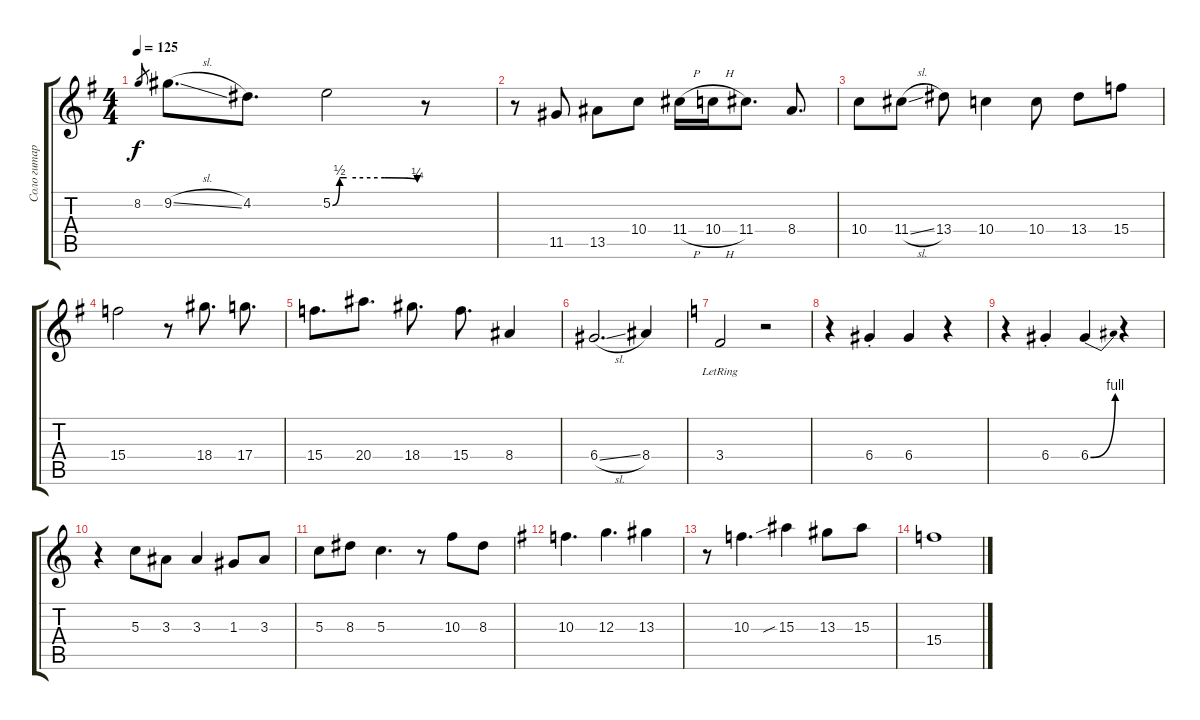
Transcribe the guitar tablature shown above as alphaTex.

\track ("Соло гитара" "Соло гитар") {instrument electricguitarclean}
\staff {score tabs}
\tuning (E4 B3 G3 D3 A2 E2) {hide}
\ts (4 4)
\tempo 125
\clef g2
\ks eminor
8.2.8{gr dy f} 9.2{sl}.8{d} 4.2.8{d} 5.2{be (custom 0 0 5 2 10 2 37 2 60 1)}.2 r.8 |
r.8 11.5.8 13.5.8 10.4.8 11.4{h}.16 10.4{h}.16 11.4.8{d} 8.4.8{d} |
10.4.8{volume 10} 11.4{sl}.8 13.4.8 10.4.4 10.4.8 13.4.8 15.4.8 |
15.4.2 r.8 18.4.8{d} 17.4.8{d} |
15.4.8{d} 20.4.8{d} 18.4.8{d} 15.4.8{d} 8.4.4 |
6.4{sl}.2{d} 8.4.4 |
\ks c
3.4{lr}.2 r.2{volume 16} |
r.4 6.4{st}.4 6.4.4 r.4 |
r.4 6.4{st}.4 6.4{be (bend 0 0 60 4)}.4 r.4 |
r.4 5.3.8 3.3.8 3.3.4 1.3.8 3.3.8 |
5.3.8 8.3.8 5.3.4{d} r.8{volume 0} 10.3.8 8.3.8 |
\ks eminor
10.3.4{d volume 16 instrument overdrivenguitar} 12.3.4{d} 13.3.4 |
r.8 10.3.4{d} 15.3{sib}.4 13.3.8 15.3.8 |
15.4.1
